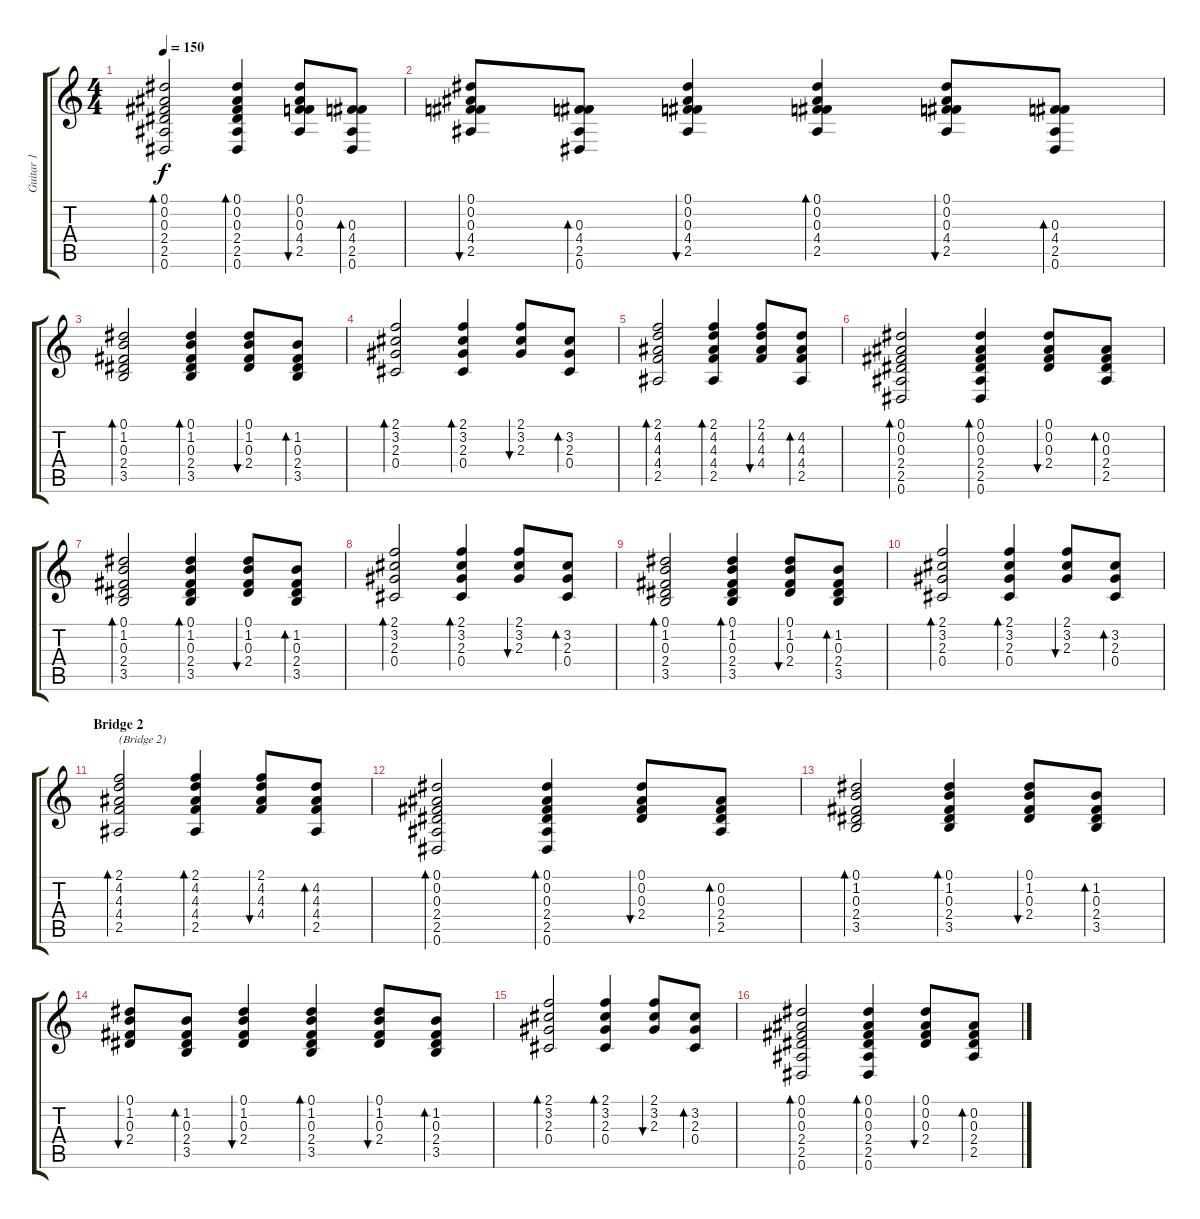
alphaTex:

\track ("Guitar 1" "Guitar 1") {instrument acousticguitarsteel}
\staff {score tabs}
\tuning (Eb4 Bb3 Gb3 Db3 Ab2 Eb2) {hide}
\ts (4 4)
\tempo 150
\clef g2
\ks c
(0.1 0.2 0.3 2.4 2.5 0.6).2{bd 120 dy f} (0.1 0.2 0.3 2.4 2.5 0.6).4{bd 120} (0.1 0.2 0.3 4.4 2.5).8{bu 120} (0.3 4.4 2.5 0.6).8{bd 120} |
(0.1 0.2 0.3 4.4 2.5).8{bu 120} (0.3 4.4 2.5 0.6).8{bd 120} (0.1 0.2 0.3 4.4 2.5).4{bu 120} (0.1 0.2 0.3 4.4 2.5).4{bd 120} (0.1 0.2 0.3 4.4 2.5).8{bu 120} (0.3 4.4 2.5 0.6).8{bd 120} |
(0.1 1.2 0.3 2.4 3.5).2{bd 120} (0.1 1.2 0.3 2.4 3.5).4{bd 120} (0.1 1.2 0.3 2.4).8{bu 120} (1.2 0.3 2.4 3.5).8{bd 120} |
(2.1 3.2 2.3 0.4).2{bd 120} (2.1 3.2 2.3 0.4).4{bd 120} (2.1 3.2 2.3).8{bu 120} (3.2 2.3 0.4).8{bd 120} |
(2.1 4.2 4.3 4.4 2.5).2{bd 120} (2.1 4.2 4.3 4.4 2.5).4{bd 120} (2.1 4.2 4.3 4.4).8{bu 120} (4.2 4.3 4.4 2.5).8{bd 120} |
(0.1 0.2 0.3 2.4 2.5 0.6).2{bd 120} (0.1 0.2 0.3 2.4 2.5 0.6).4{bd 120} (0.1 0.2 0.3 2.4).8{bu 120} (0.2 0.3 2.4 2.5).8{bd 120} |
(0.1 1.2 0.3 2.4 3.5).2{bd 120} (0.1 1.2 0.3 2.4 3.5).4{bd 120} (0.1 1.2 0.3 2.4).8{bu 120} (1.2 0.3 2.4 3.5).8{bd 120} |
(2.1 3.2 2.3 0.4).2{bd 120} (2.1 3.2 2.3 0.4).4{bd 120} (2.1 3.2 2.3).8{bu 120} (3.2 2.3 0.4).8{bd 120} |
(0.1 1.2 0.3 2.4 3.5).2{bd 120} (0.1 1.2 0.3 2.4 3.5).4{bd 120} (0.1 1.2 0.3 2.4).8{bu 120} (1.2 0.3 2.4 3.5).8{bd 120} |
(2.1 3.2 2.3 0.4).2{bd 120} (2.1 3.2 2.3 0.4).4{bd 120} (2.1 3.2 2.3).8{bu 120} (3.2 2.3 0.4).8{bd 120} |
\section ("" "Bridge 2")
(2.1 4.2 4.3 4.4 2.5).2{bd 120 txt "(Bridge 2)"} (2.1 4.2 4.3 4.4 2.5).4{bd 120} (2.1 4.2 4.3 4.4).8{bu 120} (4.2 4.3 4.4 2.5).8{bd 120} |
(0.1 0.2 0.3 2.4 2.5 0.6).2{bd 120} (0.1 0.2 0.3 2.4 2.5 0.6).4{bd 120} (0.1 0.2 0.3 2.4).8{bu 120} (0.2 0.3 2.4 2.5).8{bd 120} |
(0.1 1.2 0.3 2.4 3.5).2{bd 120} (0.1 1.2 0.3 2.4 3.5).4{bd 120} (0.1 1.2 0.3 2.4).8{bu 120} (1.2 0.3 2.4 3.5).8{bd 120} |
(0.1 1.2 0.3 2.4).8{bu 120} (1.2 0.3 2.4 3.5).8{bd 120} (0.1 1.2 0.3 2.4).4{bu 120} (0.1 1.2 0.3 2.4 3.5).4{bd 120} (0.1 1.2 0.3 2.4).8{bu 120} (1.2 0.3 2.4 3.5).8{bd 120} |
(2.1 3.2 2.3 0.4).2{bd 120} (2.1 3.2 2.3 0.4).4{bd 120} (2.1 3.2 2.3).8{bu 120} (3.2 2.3 0.4).8{bd 120} |
(0.1 0.2 0.3 2.4 2.5 0.6).2{bd 120} (0.1 0.2 0.3 2.4 2.5 0.6).4{bd 120} (0.1 0.2 0.3 2.4).8{bu 120} (0.2 0.3 2.4 2.5).8{bd 120}
